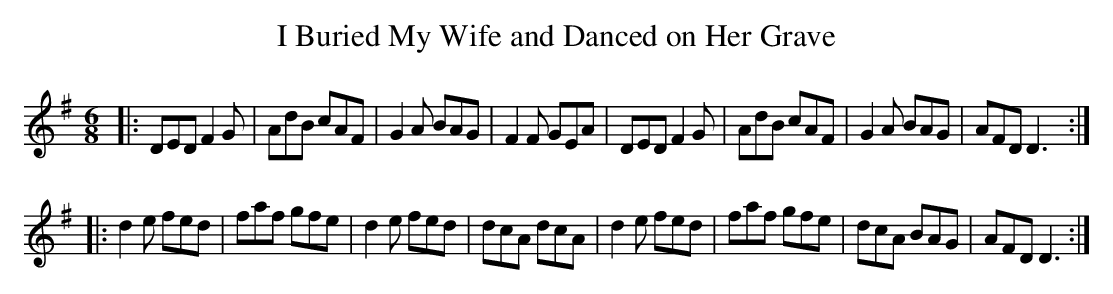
X:1
T:I Buried My Wife and Danced on Her Grave
M:6/8
L:1/8
K:Em
|:DED F2G|AdB cAF|G2A BAG|F2F GEA|\
DED F2G|AdB cAF|G2A BAG|AFD D3:|
|:d2e fed|faf gfe|d2e fed|dcA dcA|\
d2e fed|faf gfe|dcA BAG|AFD D3:|
